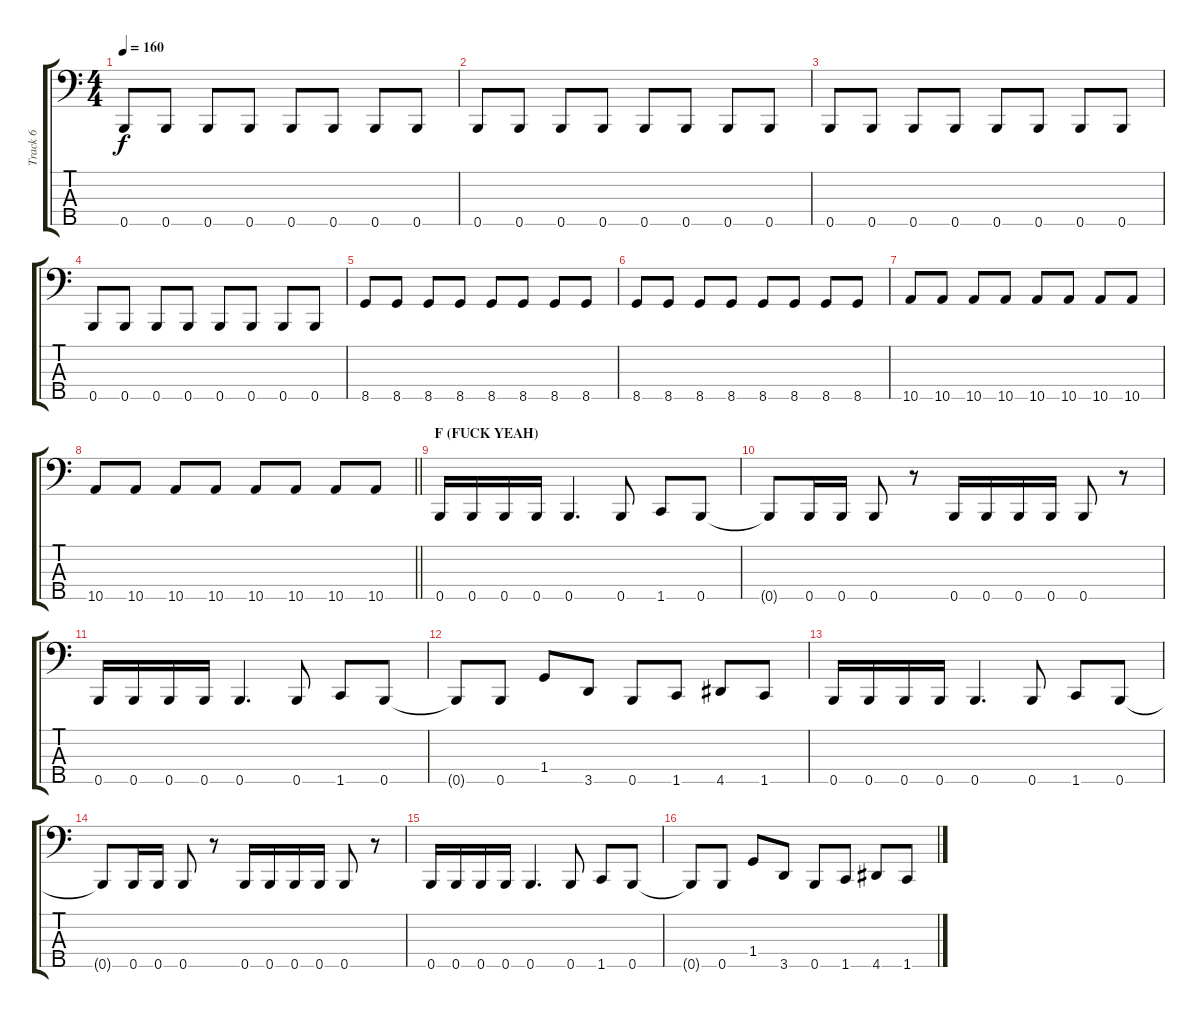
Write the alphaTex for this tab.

\track ("Track 6" "Track 6") {instrument electricbasspick}
\staff {score tabs}
\tuning (A2 E2 B1 Gb1 B0) {hide}
\ts (4 4)
\tempo 160
\clef f4
\ks c
0.5.8{dy f} 0.5.8 0.5.8 0.5.8 0.5.8 0.5.8 0.5.8 0.5.8 |
0.5.8 0.5.8 0.5.8 0.5.8 0.5.8 0.5.8 0.5.8 0.5.8 |
0.5.8 0.5.8 0.5.8 0.5.8 0.5.8 0.5.8 0.5.8 0.5.8 |
0.5.8 0.5.8 0.5.8 0.5.8 0.5.8 0.5.8 0.5.8 0.5.8 |
8.5.8 8.5.8 8.5.8 8.5.8 8.5.8 8.5.8 8.5.8 8.5.8 |
8.5.8 8.5.8 8.5.8 8.5.8 8.5.8 8.5.8 8.5.8 8.5.8 |
10.5.8 10.5.8 10.5.8 10.5.8 10.5.8 10.5.8 10.5.8 10.5.8 |
\barLineRight lightlight
10.5.8 10.5.8 10.5.8 10.5.8 10.5.8 10.5.8 10.5.8 10.5.8 |
\section ("" "F (FUCK YEAH)")
0.5.16 0.5.16 0.5.16 0.5.16 0.5.4{d} 0.5.8 1.5.8 0.5.8 |
0.5{t}.8 0.5.16 0.5.16 0.5.8 r.8 0.5.16 0.5.16 0.5.16 0.5.16 0.5.8 r.8 |
0.5.16 0.5.16 0.5.16 0.5.16 0.5.4{d} 0.5.8 1.5.8 0.5.8 |
0.5{t}.8 0.5.8 1.4.8 3.5.8 0.5.8 1.5.8 4.5.8 1.5.8 |
0.5.16 0.5.16 0.5.16 0.5.16 0.5.4{d} 0.5.8 1.5.8 0.5.8 |
0.5{t}.8 0.5.16 0.5.16 0.5.8 r.8 0.5.16 0.5.16 0.5.16 0.5.16 0.5.8 r.8 |
0.5.16 0.5.16 0.5.16 0.5.16 0.5.4{d} 0.5.8 1.5.8 0.5.8 |
0.5{t}.8 0.5.8 1.4.8 3.5.8 0.5.8 1.5.8 4.5.8 1.5.8
